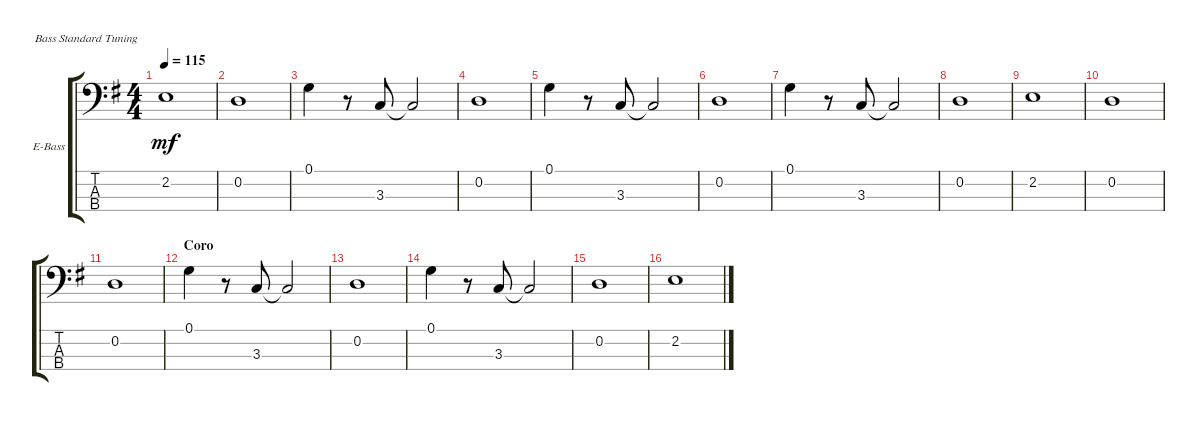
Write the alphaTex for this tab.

\defaultSystemsLayout 4
\bracketExtendMode groupsimilarinstruments
\firstSystemTrackNameOrientation horizontal
\otherSystemsTrackNameOrientation horizontal
\track ("Electric Bass" "E-Bass") {multiBarRest instrument electricbassfinger}
\staff {score tabs}
\tuning (G2 D2 A1 E1)
\ts (4 4)
\tempo 115
\clef f4
\scale
0.333333
\ks g
2.2.1{dy mf} |
\scale
0.333333 0.2.1 |
\scale
0.333333 0.1.4 r.8 3.3.8 3.3{t}.2 |
\scale
0.333333 0.2.1 |
\scale
0.333333 0.1.4 r.8 3.3.8 3.3{t}.2 |
\scale
0.333333 0.2.1 |
\scale
0.333333 0.1.4 r.8 3.3.8 3.3{t}.2 |
\scale
0.333333 0.2.1 |
\scale
0.333333 2.2.1 |
\scale
0.333333 0.2.1 |
\scale
0.333333 0.2.1 |
\section ("" "Coro")
\scale
0.333333 0.1.4 r.8 3.3.8 3.3{t}.2 |
\scale
0.333333 0.2.1 |
\scale
0.333333 0.1.4 r.8 3.3.8 3.3{t}.2 |
\scale
0.333333 0.2.1 |
\scale
0.333333 2.2.1
